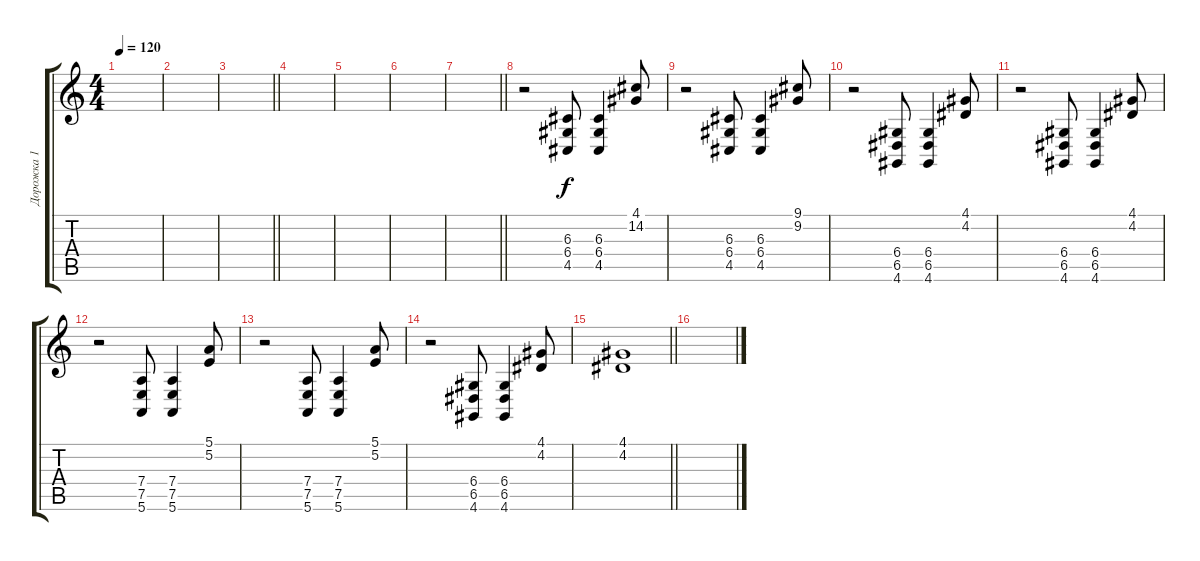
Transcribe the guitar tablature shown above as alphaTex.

\track ("Дорожка 1" "Дорожка 1") {instrument synthbrass2}
\staff {score tabs}
\tuning (E4 B3 G3 D3 A2 E2) {hide}
\ts (4 4)
\tempo 120
\clef g2
\ks c
|
|
\barLineRight lightlight
|
|
|
|
\barLineRight lightlight
|
\section ("" "")
r.2 (6.3 6.4 4.5).8 (6.3 6.4 4.5).4 (4.1 14.2).8 |
r.2 (6.3 6.4 4.5).8 (6.3 6.4 4.5).4 (9.1 9.2).8 |
r.2 (6.4 6.5 4.6).8 (6.4 6.5 4.6).4 (4.1 4.2).8 |
r.2 (6.4 6.5 4.6).8 (6.4 6.5 4.6).4 (4.1 4.2).8 |
r.2 (7.4 7.5 5.6).8 (7.4 7.5 5.6).4 (5.1 5.2).8 |
r.2 (7.4 7.5 5.6).8 (7.4 7.5 5.6).4 (5.1 5.2).8 |
r.2 (6.4 6.5 4.6).8 (6.4 6.5 4.6).4 (4.1 4.2).8 |
\barLineRight lightlight
(4.1 4.2).1 |
\section ("" "")
